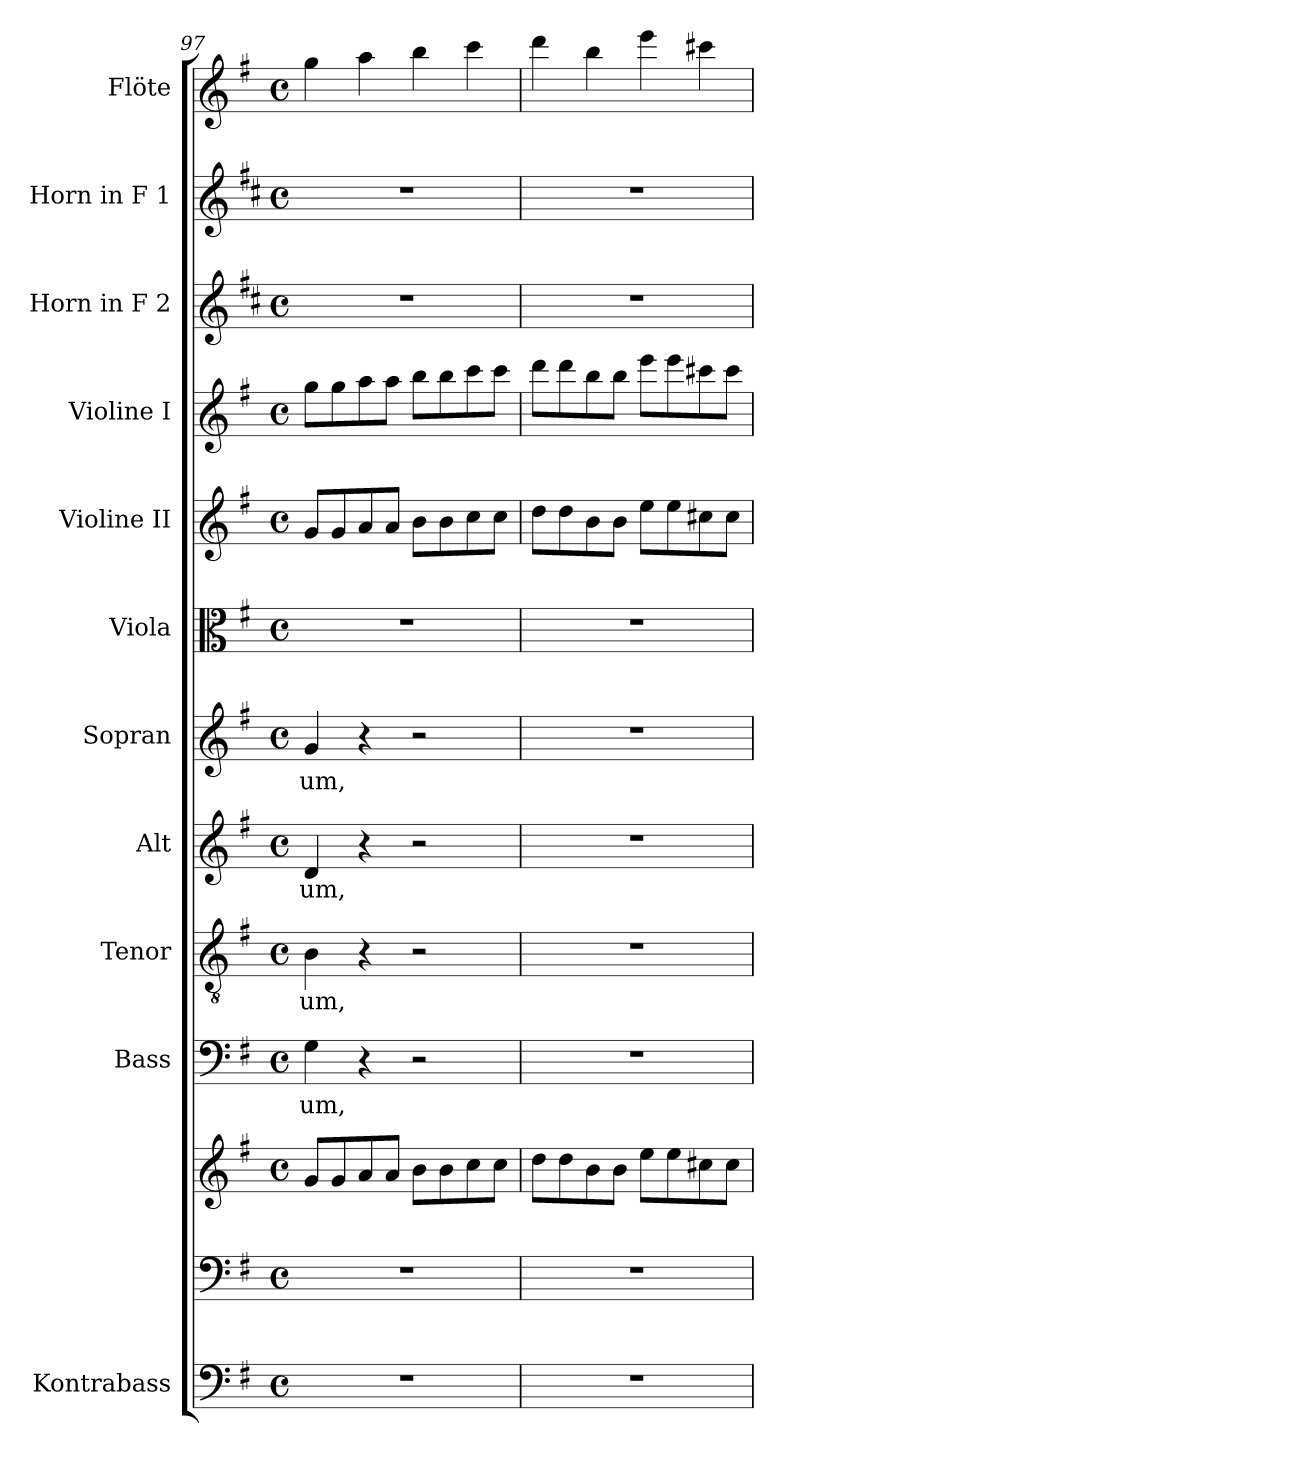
**kern	**kern	**kern	**kern	**text	**kern	**text	**kern	**text	**kern	**text	**kern	**kern	**kern	**kern	**kern	**kern
*part12	*part11	*part11	*part10	*part10	*part9	*part9	*part8	*part8	*part7	*part7	*part6	*part5	*part4	*part3	*part2	*part1
*staff13	*staff12	*staff11	*staff10	*staff10	*staff9	*staff9	*staff8	*staff8	*staff7	*staff7	*staff6	*staff5	*staff4	*staff3	*staff2	*staff1
*I"Kontrabass	*	*	*I"Bass	*	*I"Tenor	*	*I"Alt	*	*I"Sopran	*	*I"Viola	*I"Violine II	*I"Violine I	*I"Horn in F 2	*I"Horn in F 1	*I"Flöte
*I'Kb.	*	*	*I'B.	*	*I'T.	*	*I'A.	*	*I'S.	*	*I'Vla.	*I'Vl. II	*I'Vl. I	*	*	*I'Fl.
*clefF4	*clefF4	*clefG2	*clefF4	*	*clefGv2	*	*clefG2	*	*clefG2	*	*clefC3	*clefG2	*clefG2	*clefG2	*clefG2	*clefG2
*ITrd7c12	*	*	*	*	*	*	*	*	*	*	*	*	*	*ITrd4c7	*ITrd4c7	*
*k[f#]	*k[f#]	*k[f#]	*k[f#]	*	*k[f#]	*	*k[f#]	*	*k[f#]	*	*k[f#]	*k[f#]	*k[f#]	*k[f#]	*k[f#]	*k[f#]
*G:	*G:	*G:	*G:	*	*G:	*	*G:	*	*G:	*	*G:	*G:	*G:	*G:	*G:	*G:
*M4/4	*M4/4	*M4/4	*M4/4	*	*M4/4	*	*M4/4	*	*M4/4	*	*M4/4	*M4/4	*M4/4	*M4/4	*M4/4	*M4/4
*met(c)	*met(c)	*met(c)	*met(c)	*	*met(c)	*	*met(c)	*	*met(c)	*	*met(c)	*met(c)	*met(c)	*met(c)	*met(c)	*met(c)
=97	=97	=97	=97	=97	=97	=97	=97	=97	=97	=97	=97	=97	=97	=97	=97	=97
!	!	!	!	!LO:LY:b	!	!LO:LY:b	!	!LO:LY:b	!	!LO:LY:b	!	!	!	!	!	!
1r	1r	8g/L	4G\	-um,	4B\	-um,	4d/	-um,	4g/	-um,	1r	8g/L	8gg\L	1r	1r	4gg\
.	.	8g/	.	.	.	.	.	.	.	.	.	8g/	8gg\	.	.	.
.	.	8a/	4r	.	4r	.	4r	.	4r	.	.	8a/	8aa\	.	.	4aa\
.	.	8a/J	.	.	.	.	.	.	.	.	.	8a/J	8aa\J	.	.	.
.	.	8b\L	2r	.	2r	.	2r	.	2r	.	.	8b\L	8bb\L	.	.	4bb\
.	.	8b\	.	.	.	.	.	.	.	.	.	8b\	8bb\	.	.	.
.	.	8cc\	.	.	.	.	.	.	.	.	.	8cc\	8ccc\	.	.	4ccc\
.	.	8cc\J	.	.	.	.	.	.	.	.	.	8cc\J	8ccc\J	.	.	.
!!LO:PB:g=z
=98	=98	=98	=98	=98	=98	=98	=98	=98	=98	=98	=98	=98	=98	=98	=98	=98
1r	1r	8dd\L	1r	.	1r	.	1r	.	1r	.	1r	8dd\L	8ddd\L	1r	1r	4ddd\
.	.	8dd\	.	.	.	.	.	.	.	.	.	8dd\	8ddd\	.	.	.
.	.	8b\	.	.	.	.	.	.	.	.	.	8b\	8bb\	.	.	4bb\
.	.	8b\J	.	.	.	.	.	.	.	.	.	8b\J	8bb\J	.	.	.
.	.	8ee\L	.	.	.	.	.	.	.	.	.	8ee\L	8eee\L	.	.	4eee\
.	.	8ee\	.	.	.	.	.	.	.	.	.	8ee\	8eee\	.	.	.
.	.	8cc#X\	.	.	.	.	.	.	.	.	.	8cc#X\	8ccc#X\	.	.	4ccc#X\
.	.	8cc#\J	.	.	.	.	.	.	.	.	.	8cc#\J	8ccc#\J	.	.	.
=	=	=	=	=	=	=	=	=	=	=	=	=	=	=	=	=
*-	*-	*-	*-	*-	*-	*-	*-	*-	*-	*-	*-	*-	*-	*-	*-	*-
